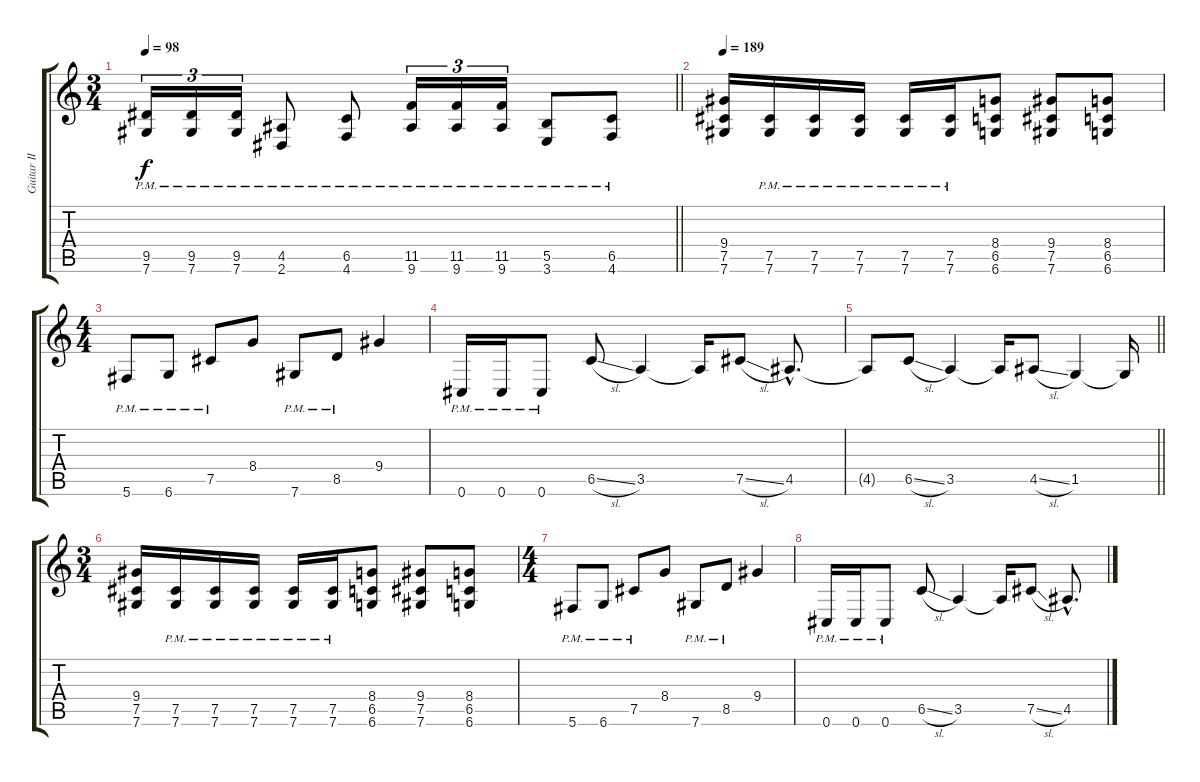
\track ("Guitar II" "Guitar II") {instrument distortionguitar}
\staff {score tabs}
\tuning (Db4 Ab3 E3 B2 Gb2 Db2) {hide}
\ts (3 4)
\tempo 98
\clef g2
\barLineRight lightlight
\ks c
(9.5{pm} 7.6{pm}).16{tu (3 2) dy f} (9.5{pm} 7.6{pm}).16{tu (3 2)} (9.5{pm} 7.6{pm}).16{tu (3 2)} (4.5{pm} 2.6{pm}).8 (6.5{pm} 4.6{pm}).8 (11.5{pm} 9.6{pm}).16{tu (3 2)} (11.5{pm} 9.6{pm}).16{tu (3 2)} (11.5{pm} 9.6{pm}).16{tu (3 2)} (5.5{pm} 3.6{pm}).8 (6.5{pm} 4.6{pm}).8 |
\tempo 189
(9.4 7.5 7.6).16 (7.5{pm} 7.6{pm}).16 (7.5{pm} 7.6{pm}).16 (7.5{pm} 7.6{pm}).16 (7.5{pm} 7.6{pm}).16 (7.5{pm} 7.6{pm}).16 (8.4 6.5 6.6).8 (9.4 7.5 7.6).8 (8.4 6.5 6.6).8 |
\ts (4 4)
5.6{pm}.8 6.6{pm}.8 7.5{pm}.8 8.4.8 7.6{pm}.8 8.5{pm}.8 9.4.4 |
0.6{pm}.16 0.6{pm}.16 0.6{pm}.8 6.5{sl}.8 3.5.4 3.5{t}.16 7.5{sl}.8 4.5{hac}.8{d} |
\barLineRight lightlight
4.5{t}.8 6.5{sl}.8 3.5.4 3.5{t}.16 4.5{sl}.8 1.5.4 1.5{t}.16 |
\ts (3 4)
(9.4 7.5 7.6).16 (7.5{pm} 7.6{pm}).16 (7.5{pm} 7.6{pm}).16 (7.5{pm} 7.6{pm}).16 (7.5{pm} 7.6{pm}).16 (7.5{pm} 7.6{pm}).16 (8.4 6.5 6.6).8 (9.4 7.5 7.6).8 (8.4 6.5 6.6).8 |
\ts (4 4)
5.6{pm}.8 6.6{pm}.8 7.5{pm}.8 8.4.8 7.6{pm}.8 8.5{pm}.8 9.4.4 |
0.6{pm}.16 0.6{pm}.16 0.6{pm}.8 6.5{sl}.8 3.5.4 3.5{t}.16 7.5{sl}.8 4.5{hac}.8{d}
